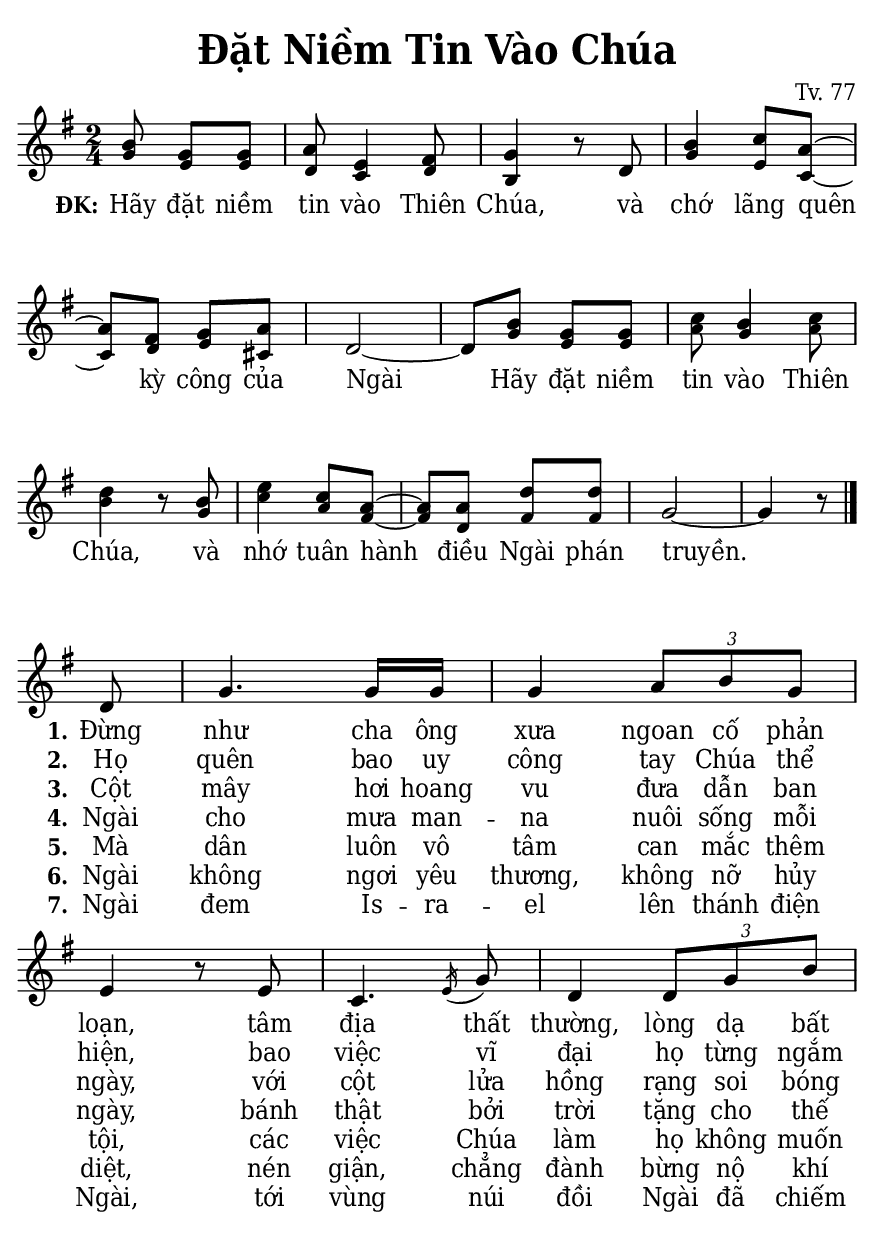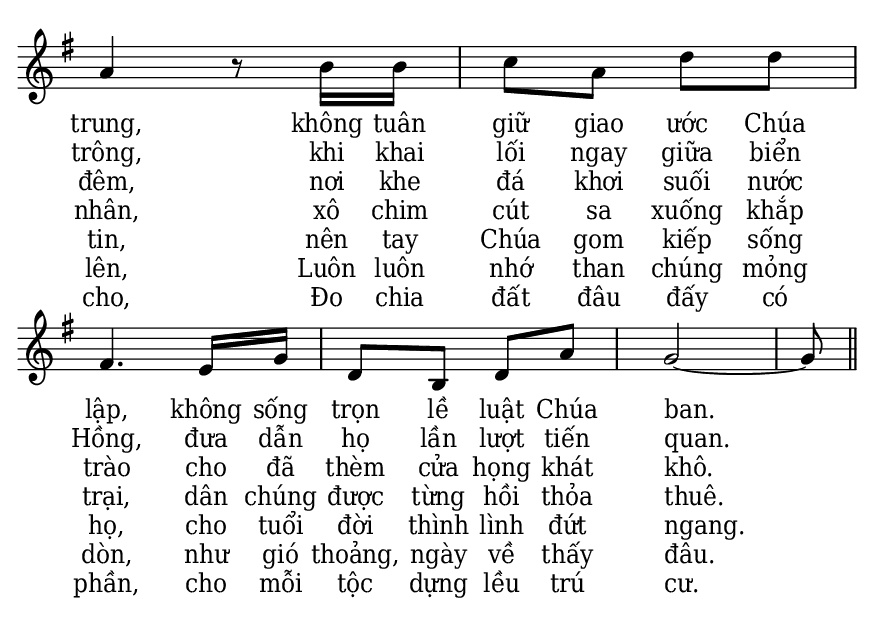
% Cài đặt chung\
\version "2.22.1"
\include "english.ly"

\header {
  title = \markup { \fontsize #1 "Đặt Niềm Tin Vào Chúa" }
  composer = "Tv. 77"
  %arranger = "Lm. Kim Long"
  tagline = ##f
}

% Nhạc phiên khúc
nhacPhienKhucSop = \relative c'' {
  \partial 4. b8 g g |
  a e4 fs8 |
  g4 r8 d |
  b'4 c8 a ~ |
  a fs g a |
  d,2 ~ |
  d8 b' g g |
  c b4 c8 |
  d4 r8 b |
  e4 c8 a ~ |
  a a d d |
  g,2 ~ |
  g4 r8 \bar "|." \break
  
  d |
  g4. g16 g |
  g4 \tuplet 3/2 { a8 b g } |
  e4 r8 e |
  c4. \slashedGrace { e16 ( } g8) |
  d4 \tuplet 3/2 { d8 g b } |
  a4 r8 b16 b |
  c8 a d d |
  fs,4. e16 g |
  d8 b d a' |
  g2 ~ |
  g8 \bar "||"
}

nhacPhienKhucAlto = \relative c'' {
  g8 e e |
  d c4 d8 |
  b4 r8 d |
  g4 e8 c ~ |
  c d e cs |
  d2 ~ |
  d8 g e e |
  a g4 a8 |
  b4 r8 g |
  c4 a8 fs ~ |
  fs d fs fs |
  g2 ~ |
  g4 r8
}

% Lời phiên khúc
loiPhienKhucSop = \lyrics {
  \set stanza = "ĐK:"
  Hãy đặt niềm tin vào Thiên Chúa,
  và chớ lãng quên kỳ công của Ngài
  Hãy đặt niềm tin vào Thiên Chúa,
  và nhớ tuân hành điều Ngài phán truyền.
  <<
    {
      \set stanza = "1."
      Đừng như cha ông xưa ngoan cố phản loạn,
      tâm địa thất thường, lòng dạ bất trung,
      không tuân giữ giao ước Chúa lập,
      không sống trọn lề luật Chúa ban.
    }
    \new Lyrics {
	    \set associatedVoice = "beSop"
	    \set stanza = "2."
	    Họ quên bao uy công tay Chúa thể hiện,
	    bao việc vĩ đại họ từng ngắm trông,
	    khi khai lối ngay giữa biển Hồng,
	    đưa dẫn họ lần lượt tiến quan.
    }
    \new Lyrics {
	    \set associatedVoice = "beSop"
	    \set stanza = "3."
	    Cột mây hơi hoang vu đưa dẫn ban ngày,
	    với cột lửa hồng rạng soi bóng đêm,
	    nơi khe đá khơi suối nước trào
	    cho đã thèm cửa họng khát khô.
    }
    \new Lyrics {
	    \set associatedVoice = "beSop"
	    \set stanza = "4."
	    Ngài cho mưa man -- na nuôi sống mỗi ngày,
	    bánh thật bởi trời tặng cho thế nhân,
	    xô chim cút sa xuống khắp trại,
	    dân chúng được từng hồi thỏa thuê.
    }
    \new Lyrics {
	    \set associatedVoice = "beSop"
	    \set stanza = "5."
	    Mà dân luôn vô tâm can mắc thêm tội,
	    các việc Chúa làm họ không muốn tin,
	    nên tay Chúa gom kiếp sống họ,
	    cho tuổi đời thình lình đứt ngang.
    }
    \new Lyrics {
	    \set associatedVoice = "beSop"
	    \set stanza = "6."
	    Ngài không ngơi yêu thương, không nỡ hủy diệt,
	    nén giận, chẳng đành bừng nộ khí lên,
	    Luôn luôn nhớ than chúng mỏng dòn,
	    như gió thoảng, ngày về thấy đâu.
    }
    \new Lyrics {
	    \set associatedVoice = "beSop"
	    \set stanza = "7."
	    Ngài đem Is -- ra -- el lên thánh điện Ngài,
	    tới vùng núi đồi Ngài đã chiếm cho,
	    Đo chia đất đâu đấy có phần,
	    cho mỗi tộc dựng lều trú cư.
    }
  >>
}

% Dàn trang
\paper {
  #(set-paper-size "a5")
  top-margin = 3\mm
  bottom-margin = 3\mm
  left-margin = 3\mm
  right-margin = 3\mm
  indent = #0
  #(define fonts
	 (make-pango-font-tree "Deja Vu Serif Condensed"
	 		       "Deja Vu Serif Condensed"
			       "Deja Vu Serif Condensed"
			       (/ 20 20)))
  print-page-number = ##f
  %page-count = #1
}

TongNhip = {
  \key g \major \time 2/4
  \set Timing.beamExceptions = #'()
  \set Timing.baseMoment = #(ly:make-moment 1/4)
}

% Đổi kích thước nốt cho bè phụ
notBePhu =
#(define-music-function (font-size music) (number? ly:music?)
   (for-some-music
     (lambda (m)
       (if (music-is-of-type? m 'rhythmic-event)
           (begin
             (set! (ly:music-property m 'tweaks)
                   (cons `(font-size . ,font-size)
                         (ly:music-property m 'tweaks)))
             #t)
           #f))
     music)
   music)

\score {
  \new ChoirStaff <<
    \new Staff \with {
        \consists "Merge_rests_engraver"
        printPartCombineTexts = ##f
      }
      <<
      \new Voice \TongNhip \partCombine 
        \nhacPhienKhucSop
        \notBePhu -1 { \nhacPhienKhucAlto }
      \new NullVoice = beSop \nhacPhienKhucSop
      \new Lyrics \lyricsto beSop \loiPhienKhucSop
      >>
  >>
  \layout {
    %\override Staff.TimeSignature.transparent = ##t
    \override Lyrics.LyricSpace.minimum-distance = #1
    \override Score.BarNumber.break-visibility = ##(#f #f #f)
    \override Score.SpacingSpanner.uniform-stretching = ##t
  } 
}
